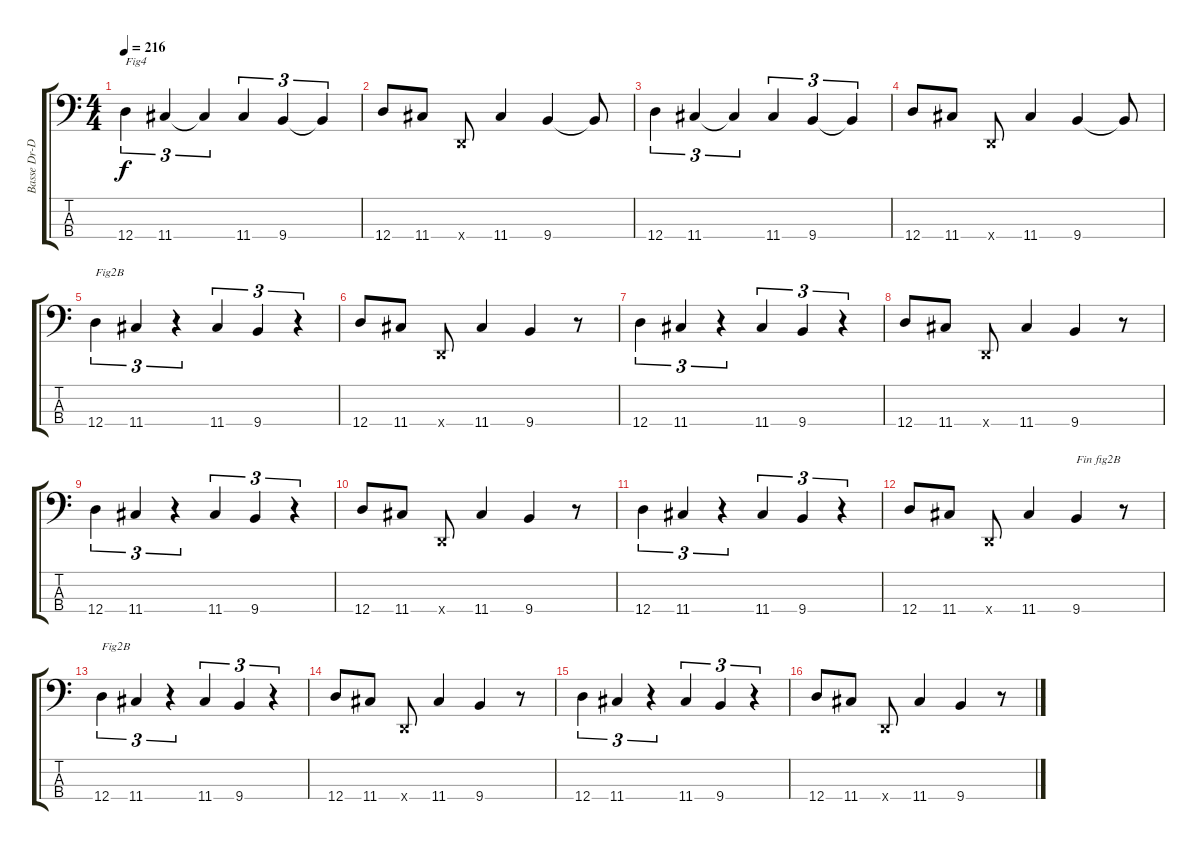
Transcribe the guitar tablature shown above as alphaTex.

\track ("Basse Dr-D" "Basse Dr-D") {instrument electricbasspick}
\staff {score tabs}
\tuning (G2 D2 A1 D1) {hide}
\ts (4 4)
\tempo 216
\clef f4
\ks c
12.4.4{tu (3 2) txt "Fig4" dy f} 11.4.4{tu (3 2)} 11.4{t}.4{tu (3 2)} 11.4.4{tu (3 2)} 9.4.4{tu (3 2)} 9.4{t}.4{tu (3 2)} |
12.4.8 11.4.8 0.4{x}.8 11.4.4 9.4.4 9.4{t}.8 |
12.4.4{tu (3 2)} 11.4.4{tu (3 2)} 11.4{t}.4{tu (3 2)} 11.4.4{tu (3 2)} 9.4.4{tu (3 2)} 9.4{t}.4{tu (3 2)} |
12.4.8 11.4.8 0.4{x}.8 11.4.4 9.4.4 9.4{t}.8 |
12.4.4{tu (3 2) txt "Fig2B"} 11.4.4{tu (3 2)} r.4{tu (3 2)} 11.4.4{tu (3 2)} 9.4.4{tu (3 2)} r.4{tu (3 2)} |
12.4.8 11.4.8 0.4{x}.8 11.4.4 9.4.4 r.8 |
12.4.4{tu (3 2)} 11.4.4{tu (3 2)} r.4{tu (3 2)} 11.4.4{tu (3 2)} 9.4.4{tu (3 2)} r.4{tu (3 2)} |
12.4.8 11.4.8 0.4{x}.8 11.4.4 9.4.4 r.8 |
12.4.4{tu (3 2)} 11.4.4{tu (3 2)} r.4{tu (3 2)} 11.4.4{tu (3 2)} 9.4.4{tu (3 2)} r.4{tu (3 2)} |
12.4.8 11.4.8 0.4{x}.8 11.4.4 9.4.4 r.8 |
12.4.4{tu (3 2)} 11.4.4{tu (3 2)} r.4{tu (3 2)} 11.4.4{tu (3 2)} 9.4.4{tu (3 2)} r.4{tu (3 2)} |
12.4.8 11.4.8 0.4{x}.8 11.4.4 9.4.4{txt "Fin fig2B"} r.8 |
12.4.4{tu (3 2) txt "Fig2B"} 11.4.4{tu (3 2)} r.4{tu (3 2)} 11.4.4{tu (3 2)} 9.4.4{tu (3 2)} r.4{tu (3 2)} |
12.4.8 11.4.8 0.4{x}.8 11.4.4 9.4.4 r.8 |
12.4.4{tu (3 2)} 11.4.4{tu (3 2)} r.4{tu (3 2)} 11.4.4{tu (3 2)} 9.4.4{tu (3 2)} r.4{tu (3 2)} |
12.4.8 11.4.8 0.4{x}.8 11.4.4 9.4.4 r.8
